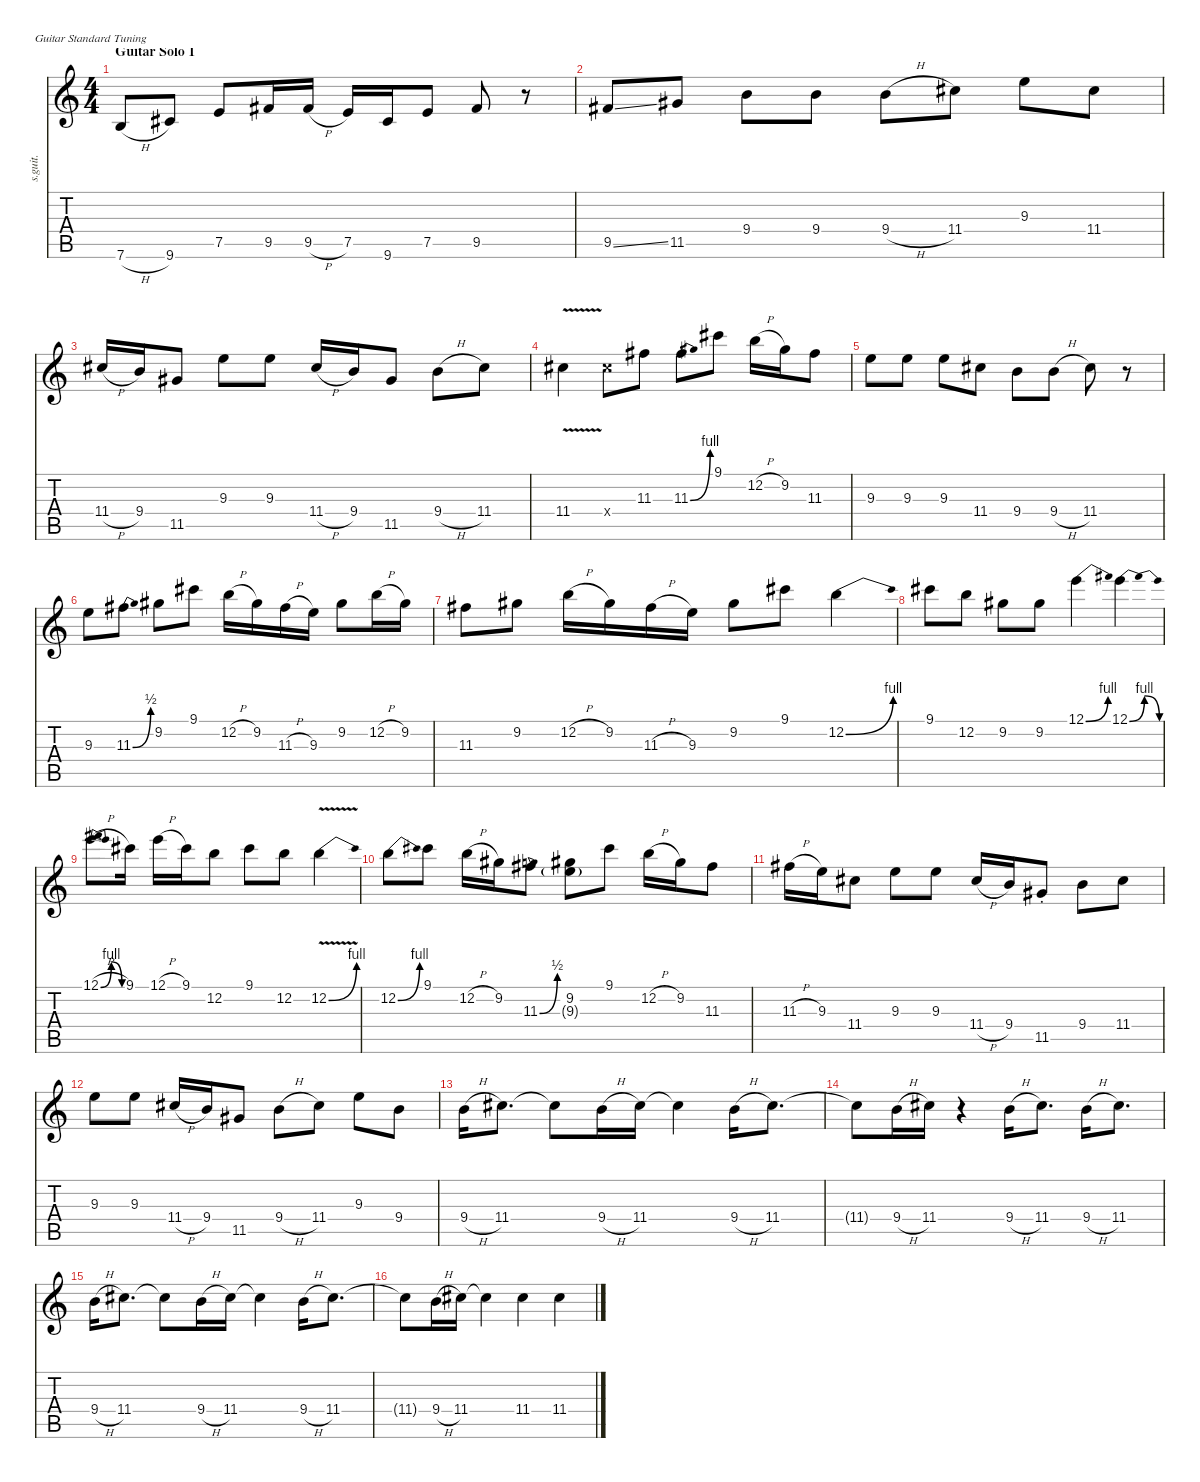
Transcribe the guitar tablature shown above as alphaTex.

\defaultSystemsLayout 4
\hideDynamics
\bracketExtendMode nobrackets
\track ("Tony Iommi - Guitar" "s.guit.") {instrument distortionguitar}
\staff {score tabs}
\tuning (E4 B3 G3 D3 A2 E2)
\ts (4 4)
\section ("" "Guitar Solo 1")
\tempo (168 hide)
\clef g2
\ks c
7.6{h}.8{lyrics (0 "") lyrics (1 "") lyrics (2 "") lyrics (3 "") lyrics (4 "") dy f} 9.6{acc #}.8{lyrics (0 "") lyrics (1 "") lyrics (2 "") lyrics (3 "") lyrics (4 "")} 7.5.8{lyrics (0 "") lyrics (1 "") lyrics (2 "") lyrics (3 "") lyrics (4 "")} 9.5{acc #}.16{lyrics (0 "") lyrics (1 "") lyrics (2 "") lyrics (3 "") lyrics (4 "")} 9.5{h acc #}.16{lyrics (0 "") lyrics (1 "") lyrics (2 "") lyrics (3 "") lyrics (4 "")} 7.5.16{lyrics (0 "") lyrics (1 "") lyrics (2 "") lyrics (3 "") lyrics (4 "")} 9.6{acc #}.16{lyrics (0 "") lyrics (1 "") lyrics (2 "") lyrics (3 "") lyrics (4 "")} 7.5.8{lyrics (0 "") lyrics (1 "") lyrics (2 "") lyrics (3 "") lyrics (4 "")} 9.5{acc #}.8{lyrics (0 "") lyrics (1 "") lyrics (2 "") lyrics (3 "") lyrics (4 "")} r.8 |
9.5{ss acc #}.8{lyrics (0 "") lyrics (1 "") lyrics (2 "") lyrics (3 "") lyrics (4 "")} 11.5{acc #}.8{lyrics (0 "") lyrics (1 "") lyrics (2 "") lyrics (3 "") lyrics (4 "")} 9.4.8{lyrics (0 "") lyrics (1 "") lyrics (2 "") lyrics (3 "") lyrics (4 "")} 9.4.8{lyrics (0 "") lyrics (1 "") lyrics (2 "") lyrics (3 "") lyrics (4 "")} 9.4{h}.8{lyrics (0 "") lyrics (1 "") lyrics (2 "") lyrics (3 "") lyrics (4 "")} 11.4{acc #}.8{lyrics (0 "") lyrics (1 "") lyrics (2 "") lyrics (3 "") lyrics (4 "")} 9.3.8{lyrics (0 "") lyrics (1 "") lyrics (2 "") lyrics (3 "") lyrics (4 "")} 11.4{acc #}.8{lyrics (0 "") lyrics (1 "") lyrics (2 "") lyrics (3 "") lyrics (4 "")} |
11.4{h acc #}.16{lyrics (0 "") lyrics (1 "") lyrics (2 "") lyrics (3 "") lyrics (4 "")} 9.4.16{lyrics (0 "") lyrics (1 "") lyrics (2 "") lyrics (3 "") lyrics (4 "")} 11.5{acc #}.8{lyrics (0 "") lyrics (1 "") lyrics (2 "") lyrics (3 "") lyrics (4 "")} 9.3.8{lyrics (0 "") lyrics (1 "") lyrics (2 "") lyrics (3 "") lyrics (4 "")} 9.3.8{lyrics (0 "") lyrics (1 "") lyrics (2 "") lyrics (3 "") lyrics (4 "")} 11.4{h acc #}.16{lyrics (0 "") lyrics (1 "") lyrics (2 "") lyrics (3 "") lyrics (4 "")} 9.4.16{lyrics (0 "") lyrics (1 "") lyrics (2 "") lyrics (3 "") lyrics (4 "")} 11.5{acc #}.8{lyrics (0 "") lyrics (1 "") lyrics (2 "") lyrics (3 "") lyrics (4 "")} 9.4{h}.8{lyrics (0 "") lyrics (1 "") lyrics (2 "") lyrics (3 "") lyrics (4 "")} 11.4{acc #}.8{lyrics (0 "") lyrics (1 "") lyrics (2 "") lyrics (3 "") lyrics (4 "")} |
11.4{v acc #}.4{lyrics (0 "") lyrics (1 "") lyrics (2 "") lyrics (3 "") lyrics (4 "")} 11.4{x acc #}.8{lyrics (0 "") lyrics (1 "") lyrics (2 "") lyrics (3 "") lyrics (4 "")} 11.3{acc #}.8{lyrics (0 "") lyrics (1 "") lyrics (2 "") lyrics (3 "") lyrics (4 "")} 11.3{be (bend 0 0 30 4) acc #}.8{lyrics (0 "") lyrics (1 "") lyrics (2 "") lyrics (3 "") lyrics (4 "")} 9.1{acc #}.8{lyrics (0 "") lyrics (1 "") lyrics (2 "") lyrics (3 "") lyrics (4 "")} 12.2{h}.16{lyrics (0 "") lyrics (1 "") lyrics (2 "") lyrics (3 "") lyrics (4 "")} 9.2{acc #}.16{lyrics (0 "") lyrics (1 "") lyrics (2 "") lyrics (3 "") lyrics (4 "")} 11.3{acc #}.8{lyrics (0 "") lyrics (1 "") lyrics (2 "") lyrics (3 "") lyrics (4 "")} |
9.3.8{lyrics (0 "") lyrics (1 "") lyrics (2 "") lyrics (3 "") lyrics (4 "")} 9.3.8{lyrics (0 "") lyrics (1 "") lyrics (2 "") lyrics (3 "") lyrics (4 "")} 9.3.8{lyrics (0 "") lyrics (1 "") lyrics (2 "") lyrics (3 "") lyrics (4 "")} 11.4{acc #}.8{lyrics (0 "") lyrics (1 "") lyrics (2 "") lyrics (3 "") lyrics (4 "")} 9.4.8{lyrics (0 "") lyrics (1 "") lyrics (2 "") lyrics (3 "") lyrics (4 "")} 9.4{h}.8{lyrics (0 "") lyrics (1 "") lyrics (2 "") lyrics (3 "") lyrics (4 "")} 11.4{acc #}.8{lyrics (0 "") lyrics (1 "") lyrics (2 "") lyrics (3 "") lyrics (4 "")} r.8 |
9.3.8{lyrics (0 "") lyrics (1 "") lyrics (2 "") lyrics (3 "") lyrics (4 "")} 11.3{be (bend 0 0 30 2) acc #}.8{lyrics (0 "") lyrics (1 "") lyrics (2 "") lyrics (3 "") lyrics (4 "")} 9.2{acc #}.8{lyrics (0 "") lyrics (1 "") lyrics (2 "") lyrics (3 "") lyrics (4 "")} 9.1{acc #}.8{lyrics (0 "") lyrics (1 "") lyrics (2 "") lyrics (3 "") lyrics (4 "")} 12.2{h}.16{lyrics (0 "") lyrics (1 "") lyrics (2 "") lyrics (3 "") lyrics (4 "")} 9.2{acc #}.16{lyrics (0 "") lyrics (1 "") lyrics (2 "") lyrics (3 "") lyrics (4 "")} 11.3{h acc #}.16{lyrics (0 "") lyrics (1 "") lyrics (2 "") lyrics (3 "") lyrics (4 "")} 9.3.16{lyrics (0 "") lyrics (1 "") lyrics (2 "") lyrics (3 "") lyrics (4 "")} 9.2{acc #}.8{lyrics (0 "") lyrics (1 "") lyrics (2 "") lyrics (3 "") lyrics (4 "")} 12.2{h}.16{lyrics (0 "") lyrics (1 "") lyrics (2 "") lyrics (3 "") lyrics (4 "")} 9.2{acc #}.16{lyrics (0 "") lyrics (1 "") lyrics (2 "") lyrics (3 "") lyrics (4 "")} |
11.3{acc #}.8{lyrics (0 "") lyrics (1 "") lyrics (2 "") lyrics (3 "") lyrics (4 "")} 9.2{acc #}.8{lyrics (0 "") lyrics (1 "") lyrics (2 "") lyrics (3 "") lyrics (4 "")} 12.2{h}.16{lyrics (0 "") lyrics (1 "") lyrics (2 "") lyrics (3 "") lyrics (4 "")} 9.2{acc #}.16{lyrics (0 "") lyrics (1 "") lyrics (2 "") lyrics (3 "") lyrics (4 "")} 11.3{h acc #}.16{lyrics (0 "") lyrics (1 "") lyrics (2 "") lyrics (3 "") lyrics (4 "")} 9.3.16{lyrics (0 "") lyrics (1 "") lyrics (2 "") lyrics (3 "") lyrics (4 "")} 9.2{acc #}.8{lyrics (0 "") lyrics (1 "") lyrics (2 "") lyrics (3 "") lyrics (4 "")} 9.1{acc #}.8{lyrics (0 "") lyrics (1 "") lyrics (2 "") lyrics (3 "") lyrics (4 "")} 12.2{be (bend 0 0 30 4)}.4{lyrics (0 "") lyrics (1 "") lyrics (2 "") lyrics (3 "") lyrics (4 "")} |
9.1{acc #}.8{lyrics (0 "") lyrics (1 "") lyrics (2 "") lyrics (3 "") lyrics (4 "")} 12.2.8{lyrics (0 "") lyrics (1 "") lyrics (2 "") lyrics (3 "") lyrics (4 "")} 9.2{acc #}.8{lyrics (0 "") lyrics (1 "") lyrics (2 "") lyrics (3 "") lyrics (4 "")} 9.2{acc #}.8{lyrics (0 "") lyrics (1 "") lyrics (2 "") lyrics (3 "") lyrics (4 "")} 12.1{be (bend 0 0 30 4)}.4{lyrics (0 "") lyrics (1 "") lyrics (2 "") lyrics (3 "") lyrics (4 "")} 12.1{be (bendrelease 0 0 30 4 30 4 60 0)}.4{lyrics (0 "") lyrics (1 "") lyrics (2 "") lyrics (3 "") lyrics (4 "")} |
12.1{be (bendrelease 0 0 30 4 30 4 60 0) h}.8{d lyrics (0 "") lyrics (1 "") lyrics (2 "") lyrics (3 "") lyrics (4 "")} 9.1{acc #}.16{lyrics (0 "") lyrics (1 "") lyrics (2 "") lyrics (3 "") lyrics (4 "")} 12.1{h}.16{lyrics (0 "") lyrics (1 "") lyrics (2 "") lyrics (3 "") lyrics (4 "")} 9.1{acc #}.16{lyrics (0 "") lyrics (1 "") lyrics (2 "") lyrics (3 "") lyrics (4 "")} 12.2.8{lyrics (0 "") lyrics (1 "") lyrics (2 "") lyrics (3 "") lyrics (4 "")} 9.1{acc #}.8{lyrics (0 "") lyrics (1 "") lyrics (2 "") lyrics (3 "") lyrics (4 "")} 12.2.8{lyrics (0 "") lyrics (1 "") lyrics (2 "") lyrics (3 "") lyrics (4 "")} 12.2{be (bend 0 0 10.2 4) v}.4{lyrics (0 "") lyrics (1 "") lyrics (2 "") lyrics (3 "") lyrics (4 "")} |
12.2{be (bend 0 0 19.8 4)}.8{lyrics (0 "") lyrics (1 "") lyrics (2 "") lyrics (3 "") lyrics (4 "")} 9.1{acc #}.8{lyrics (0 "") lyrics (1 "") lyrics (2 "") lyrics (3 "") lyrics (4 "")} 12.2{h}.16{lyrics (0 "") lyrics (1 "") lyrics (2 "") lyrics (3 "") lyrics (4 "")} 9.2{acc #}.16{lyrics (0 "") lyrics (1 "") lyrics (2 "") lyrics (3 "") lyrics (4 "")} 11.3{be (bend 0 0 30 2) acc #}.8{lyrics (0 "") lyrics (1 "") lyrics (2 "") lyrics (3 "") lyrics (4 "")} (9.2{acc #} 9.3{g}).8{lyrics (0 "") lyrics (1 "") lyrics (2 "") lyrics (3 "") lyrics (4 "")} 9.1{acc #}.8{lyrics (0 "") lyrics (1 "") lyrics (2 "") lyrics (3 "") lyrics (4 "")} 12.2{h}.16{lyrics (0 "") lyrics (1 "") lyrics (2 "") lyrics (3 "") lyrics (4 "")} 9.2{acc #}.16{lyrics (0 "") lyrics (1 "") lyrics (2 "") lyrics (3 "") lyrics (4 "")} 11.3{acc #}.8{lyrics (0 "") lyrics (1 "") lyrics (2 "") lyrics (3 "") lyrics (4 "")} |
11.3{h acc #}.16{lyrics (0 "") lyrics (1 "") lyrics (2 "") lyrics (3 "") lyrics (4 "")} 9.3.16{lyrics (0 "") lyrics (1 "") lyrics (2 "") lyrics (3 "") lyrics (4 "")} 11.4{acc #}.8{lyrics (0 "") lyrics (1 "") lyrics (2 "") lyrics (3 "") lyrics (4 "")} 9.3.8{lyrics (0 "") lyrics (1 "") lyrics (2 "") lyrics (3 "") lyrics (4 "")} 9.3.8{lyrics (0 "") lyrics (1 "") lyrics (2 "") lyrics (3 "") lyrics (4 "")} 11.4{h acc #}.16{lyrics (0 "") lyrics (1 "") lyrics (2 "") lyrics (3 "") lyrics (4 "")} 9.4.16{lyrics (0 "") lyrics (1 "") lyrics (2 "") lyrics (3 "") lyrics (4 "")} 11.5{st acc #}.8{lyrics (0 "") lyrics (1 "") lyrics (2 "") lyrics (3 "") lyrics (4 "")} 9.4.8{lyrics (0 "") lyrics (1 "") lyrics (2 "") lyrics (3 "") lyrics (4 "")} 11.4{acc #}.8{lyrics (0 "") lyrics (1 "") lyrics (2 "") lyrics (3 "") lyrics (4 "")} |
9.3.8{lyrics (0 "") lyrics (1 "") lyrics (2 "") lyrics (3 "") lyrics (4 "")} 9.3.8{lyrics (0 "") lyrics (1 "") lyrics (2 "") lyrics (3 "") lyrics (4 "")} 11.4{h acc #}.16{lyrics (0 "") lyrics (1 "") lyrics (2 "") lyrics (3 "") lyrics (4 "")} 9.4.16{lyrics (0 "") lyrics (1 "") lyrics (2 "") lyrics (3 "") lyrics (4 "")} 11.5{acc #}.8{lyrics (0 "") lyrics (1 "") lyrics (2 "") lyrics (3 "") lyrics (4 "")} 9.4{h}.8{lyrics (0 "") lyrics (1 "") lyrics (2 "") lyrics (3 "") lyrics (4 "")} 11.4{acc #}.8{lyrics (0 "") lyrics (1 "") lyrics (2 "") lyrics (3 "") lyrics (4 "")} 9.3.8{lyrics (0 "") lyrics (1 "") lyrics (2 "") lyrics (3 "") lyrics (4 "")} 9.4.8{lyrics (0 "") lyrics (1 "") lyrics (2 "") lyrics (3 "") lyrics (4 "")} |
9.4{h}.16{lyrics (0 "") lyrics (1 "") lyrics (2 "") lyrics (3 "") lyrics (4 "")} 11.4{acc #}.8{d lyrics (0 "") lyrics (1 "") lyrics (2 "") lyrics (3 "") lyrics (4 "")} 11.4{t acc #}.8{lyrics (0 "") lyrics (1 "") lyrics (2 "") lyrics (3 "") lyrics (4 "")} 9.4{h}.16{lyrics (0 "") lyrics (1 "") lyrics (2 "") lyrics (3 "") lyrics (4 "")} 11.4{acc #}.16{lyrics (0 "") lyrics (1 "") lyrics (2 "") lyrics (3 "") lyrics (4 "")} 11.4{t acc #}.4{lyrics (0 "") lyrics (1 "") lyrics (2 "") lyrics (3 "") lyrics (4 "")} 9.4{h}.16{lyrics (0 "") lyrics (1 "") lyrics (2 "") lyrics (3 "") lyrics (4 "")} 11.4{acc #}.8{d lyrics (0 "") lyrics (1 "") lyrics (2 "") lyrics (3 "") lyrics (4 "")} |
11.4{t acc #}.8{lyrics (0 "") lyrics (1 "") lyrics (2 "") lyrics (3 "") lyrics (4 "")} 9.4{h}.16{lyrics (0 "") lyrics (1 "") lyrics (2 "") lyrics (3 "") lyrics (4 "")} 11.4{acc #}.16{lyrics (0 "") lyrics (1 "") lyrics (2 "") lyrics (3 "") lyrics (4 "")} r.4 9.4{h}.16{lyrics (0 "") lyrics (1 "") lyrics (2 "") lyrics (3 "") lyrics (4 "")} 11.4{acc #}.8{d lyrics (0 "") lyrics (1 "") lyrics (2 "") lyrics (3 "") lyrics (4 "")} 9.4{h}.16{lyrics (0 "") lyrics (1 "") lyrics (2 "") lyrics (3 "") lyrics (4 "")} 11.4{acc #}.8{d lyrics (0 "") lyrics (1 "") lyrics (2 "") lyrics (3 "") lyrics (4 "")} |
9.4{h}.16{lyrics (0 "") lyrics (1 "") lyrics (2 "") lyrics (3 "") lyrics (4 "")} 11.4{acc #}.8{d lyrics (0 "") lyrics (1 "") lyrics (2 "") lyrics (3 "") lyrics (4 "")} 11.4{t acc #}.8{lyrics (0 "") lyrics (1 "") lyrics (2 "") lyrics (3 "") lyrics (4 "")} 9.4{h}.16{lyrics (0 "") lyrics (1 "") lyrics (2 "") lyrics (3 "") lyrics (4 "")} 11.4{acc #}.16{lyrics (0 "") lyrics (1 "") lyrics (2 "") lyrics (3 "") lyrics (4 "")} 11.4{t acc #}.4{lyrics (0 "") lyrics (1 "") lyrics (2 "") lyrics (3 "") lyrics (4 "")} 9.4{h}.16{lyrics (0 "") lyrics (1 "") lyrics (2 "") lyrics (3 "") lyrics (4 "")} 11.4{acc #}.8{d lyrics (0 "") lyrics (1 "") lyrics (2 "") lyrics (3 "") lyrics (4 "")} |
11.4{t acc #}.8{lyrics (0 "") lyrics (1 "") lyrics (2 "") lyrics (3 "") lyrics (4 "")} 9.4{h}.16{lyrics (0 "") lyrics (1 "") lyrics (2 "") lyrics (3 "") lyrics (4 "")} 11.4{acc #}.16{lyrics (0 "") lyrics (1 "") lyrics (2 "") lyrics (3 "") lyrics (4 "")} 11.4{t acc #}.4{lyrics (0 "") lyrics (1 "") lyrics (2 "") lyrics (3 "") lyrics (4 "")} 11.4{acc #}.4{lyrics (0 "") lyrics (1 "") lyrics (2 "") lyrics (3 "") lyrics (4 "")} 11.4{acc #}.4{lyrics (0 "") lyrics (1 "") lyrics (2 "") lyrics (3 "") lyrics (4 "")}
